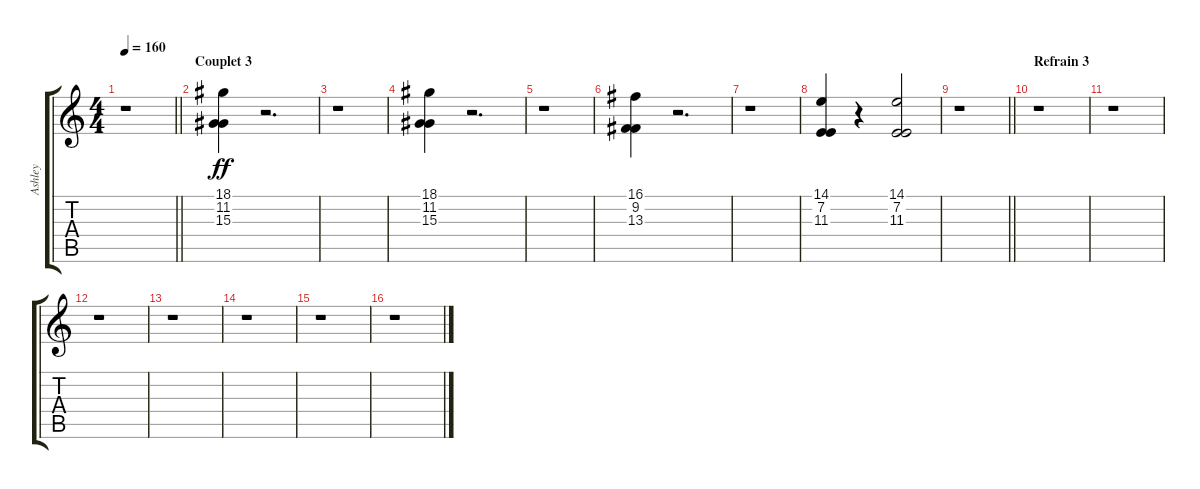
\track ("Ashley" "Ashley") {instrument stringensemble1}
\staff {score tabs}
\tuning (D4 A3 F3 C3 G2 D2) {hide}
\ts (4 4)
\tempo 160
\clef g2
\barLineRight lightlight
\ks c
r.1{dy ff} |
\section ("" "Couplet 3")
(18.1 11.2 15.3).4 r.2{d} |
r.1 |
(18.1 11.2 15.3).4 r.2{d} |
r.1 |
(16.1 9.2 13.3).4 r.2{d} |
r.1 |
(14.1 7.2 11.3).4 r.4 (14.1 7.2 11.3).2 |
\barLineRight lightlight
r.1 |
\section ("" "Refrain 3")
r.1 |
r.1 |
r.1 |
r.1 |
r.1 |
r.1 |
r.1
